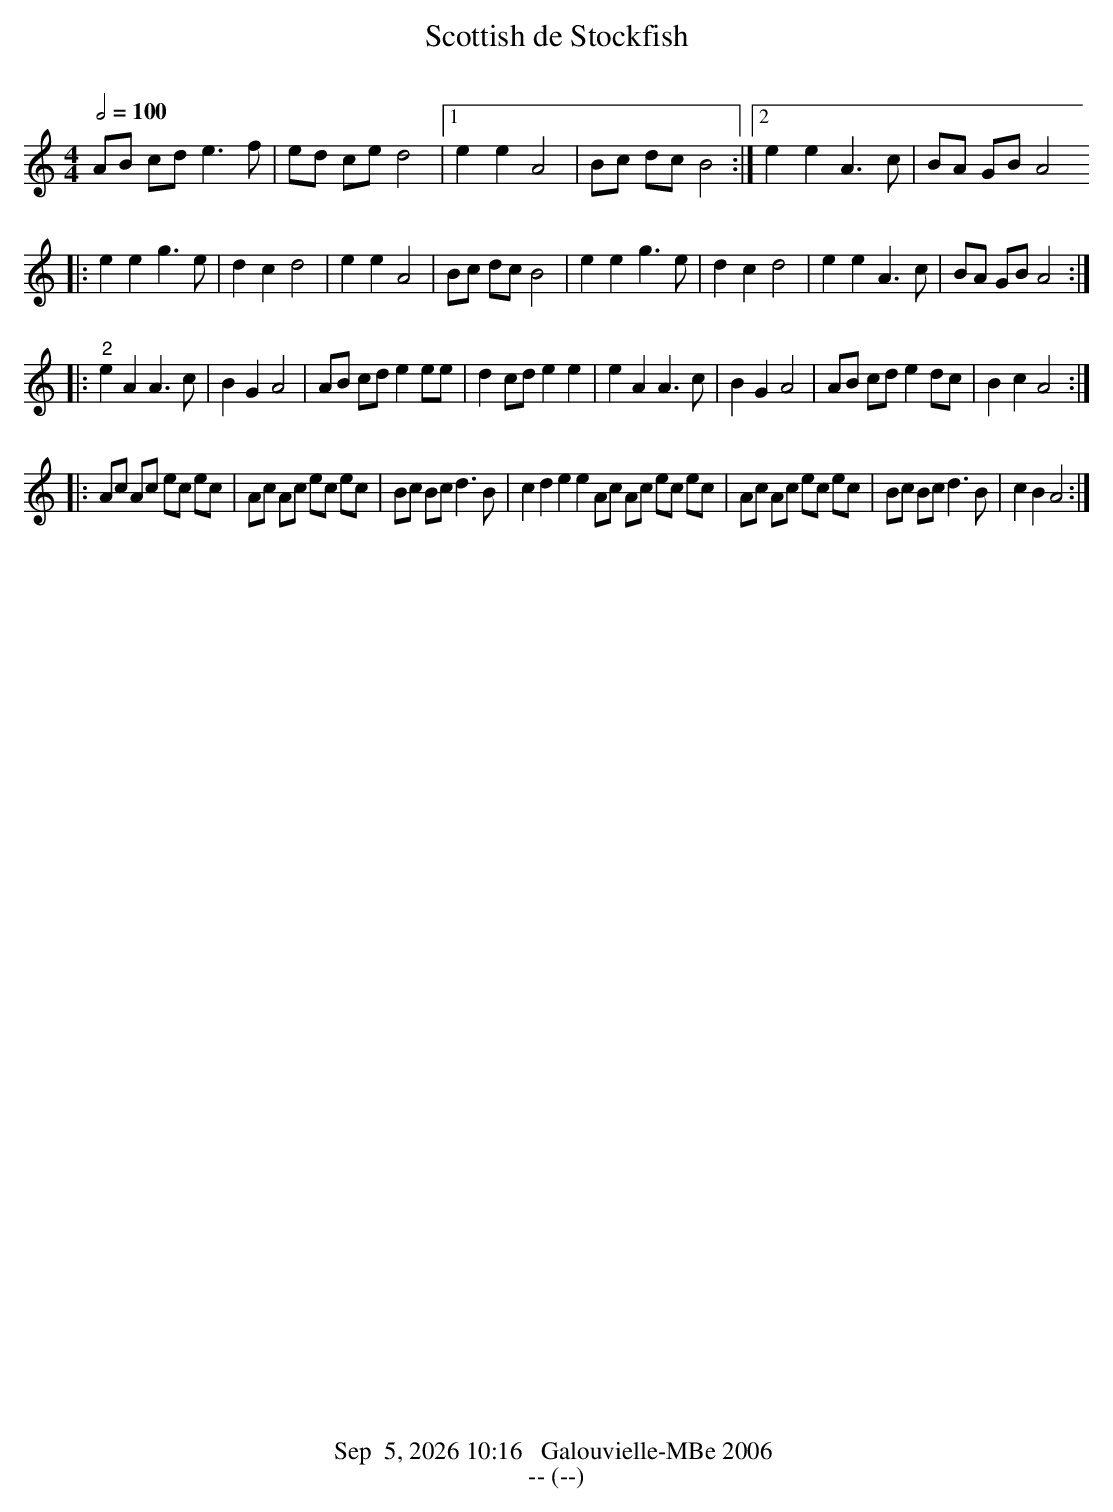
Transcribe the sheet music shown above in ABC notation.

X:1
T:Scottish de Stockfish
C:
Q:1/2=100
M:4/4
L:1/8
K:C
AB cd e3f|ed ce d4|[1e2e2A4|Bc dc B4:|[2e2e2A3c|BA GB A4
|:e2e2g3e|d2c2d4|e2e2A4|Bc dc B4|e2e2g3e|d2c2d4|e2e2A3c|BA GB A4:|
|:"^2"e2A2A3c|B2G2A4|AB cd e2ee|d2cd e2e2| e2A2A3c|B2G2A4|AB cd e2dc|B2c2A4:|
|:Ac Ac ec ec|Ac Ac ec ec|Bc Bc d3B|c2d2e2e2Ac Ac ec ec| Ac Ac ec ec|Bc Bc d3B|c2B2A4:|
